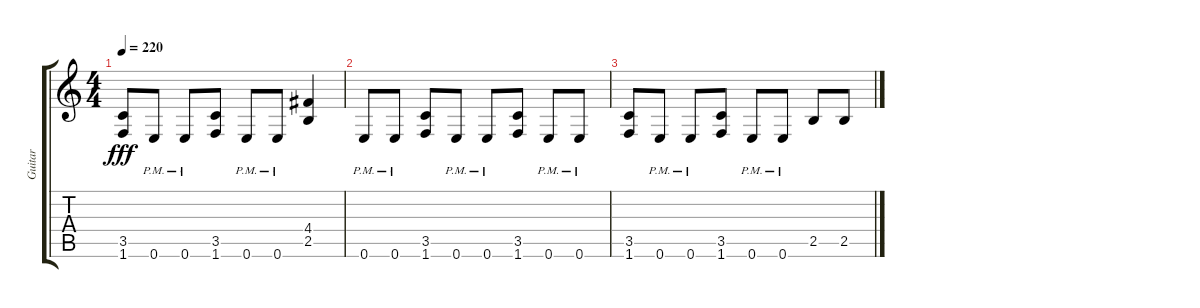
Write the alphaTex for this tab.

\track ("Guitar" "Guitar") {instrument overdrivenguitar}
\staff {score tabs}
\tuning (E4 B3 G3 D3 A2 E2) {hide}
\ts (4 4)
\tempo 220
\clef g2
\ks c
(3.5 1.6).8{dy fff} 0.6{pm}.8 0.6{pm}.8 (3.5 1.6).8 0.6{pm}.8 0.6{pm}.8 (4.4 2.5).4 |
0.6{pm}.8 0.6{pm}.8 (3.5 1.6).8 0.6{pm}.8 0.6{pm}.8 (3.5 1.6).8 0.6{pm}.8 0.6{pm}.8 |
(3.5 1.6).8 0.6{pm}.8 0.6{pm}.8 (3.5 1.6).8 0.6{pm}.8 0.6{pm}.8 2.5.8 2.5.8
